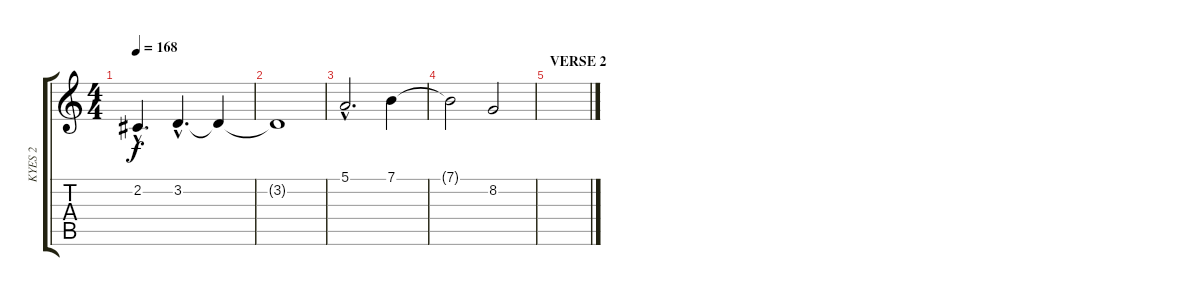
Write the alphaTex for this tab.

\track ("KYES 2" "KYES 2") {instrument percussiveorgan}
\staff {score tabs}
\tuning (E4 B3 G3 D3 A2 E2) {hide}
\ts (4 4)
\tempo 168
\clef g2
\ks c
2.2{hac}.4{d dy f} 3.2{hac}.4{d} 3.2{t}.4 |
3.2{t}.1 |
5.1{hac}.2{d} 7.1.4 |
7.1{t}.2 8.2.2 |
\section ("" "VERSE 2")
